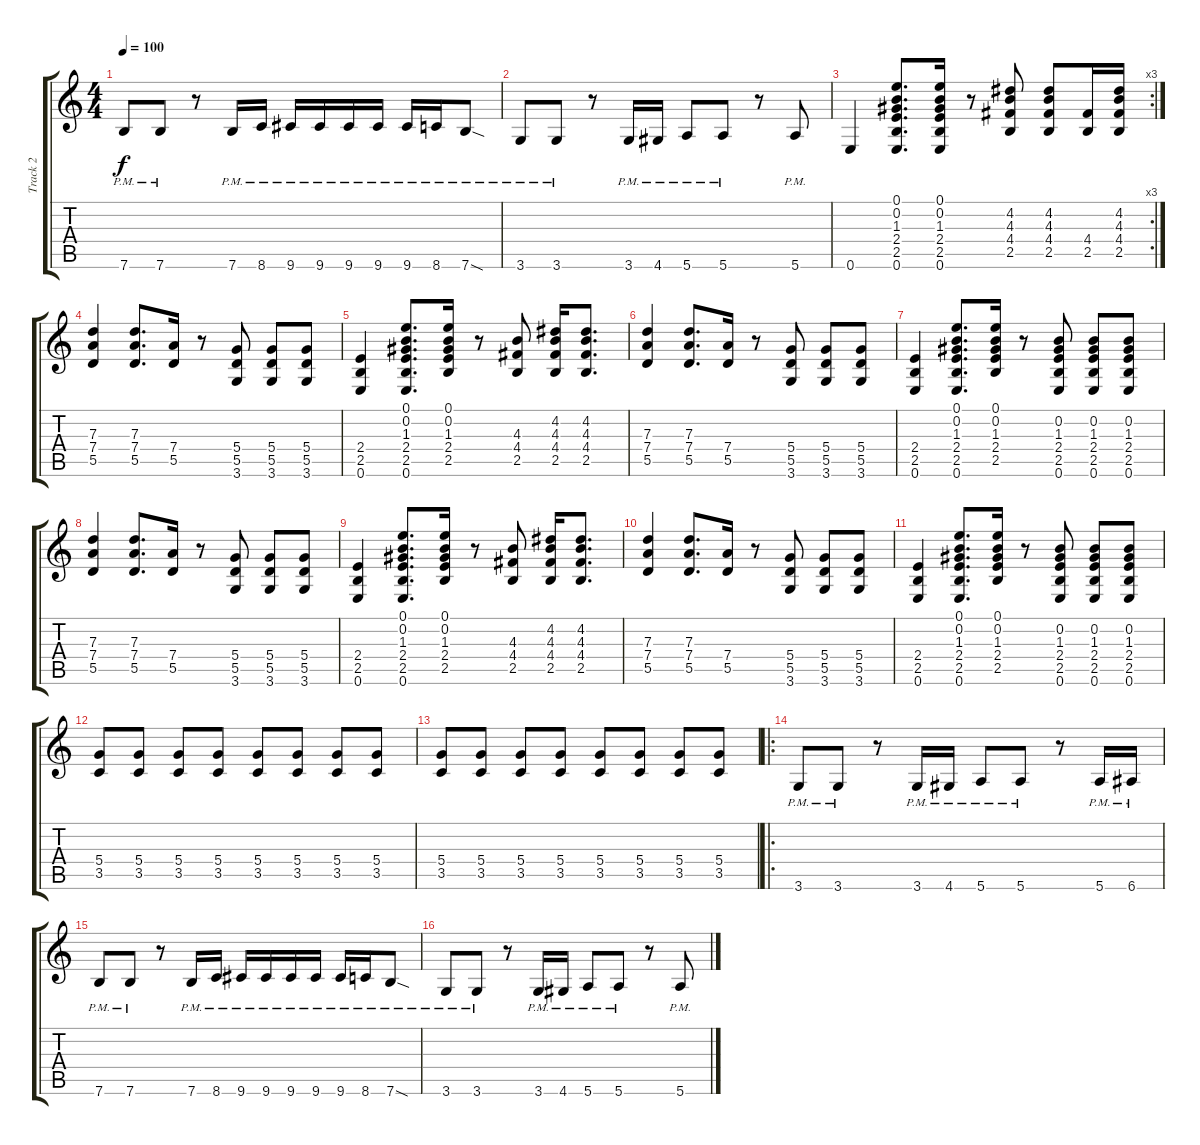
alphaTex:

\track ("Track 2" "Track 2") {instrument overdrivenguitar}
\staff {score tabs}
\tuning (E4 B3 G3 D3 A2 E2) {hide}
\ts (4 4)
\tempo 100
\clef g2
\ks c
7.6{pm}.8{dy f} 7.6{pm}.8 r.8 7.6{pm}.16 8.6{pm}.16 9.6{pm}.16 9.6{pm}.16 9.6{pm}.16 9.6{pm}.16 9.6{pm}.16 8.6{pm}.16 7.6{sod pm}.8 |
3.6{pm}.8 3.6{pm}.8 r.8 3.6{pm}.16 4.6{pm}.16 5.6{pm}.8 5.6{pm}.8 r.8 5.6{pm}.8 |
\rc 3
0.6.4 (0.1 0.2 1.3 2.4 2.5 0.6).8{d} (0.1 0.2 1.3 2.4 2.5 0.6).16 r.8 (4.2 4.3 4.4 2.5).8 (4.2 4.3 4.4 2.5).8 (4.4 2.5).16 (4.2 4.3 4.4 2.5).16 |
(7.3 7.4 5.5).4 (7.3 7.4 5.5).8{d} (7.4 5.5).16 r.8 (5.4 5.5 3.6).8 (5.4 5.5 3.6).8 (5.4 5.5 3.6).8 |
(2.4 2.5 0.6).4 (0.1 0.2 1.3 2.4 2.5 0.6).8{d} (0.1 0.2 1.3 2.4 2.5).16 r.8 (4.3 4.4 2.5).8 (4.2 4.3 4.4 2.5).16 (4.2 4.3 4.4 2.5).8{d} |
(7.3 7.4 5.5).4 (7.3 7.4 5.5).8{d} (7.4 5.5).16 r.8 (5.4 5.5 3.6).8 (5.4 5.5 3.6).8 (5.4 5.5 3.6).8 |
(2.4 2.5 0.6).4 (0.1 0.2 1.3 2.4 2.5 0.6).8{d} (0.1 0.2 1.3 2.4 2.5).16 r.8 (0.2 1.3 2.4 2.5 0.6).8 (0.2 1.3 2.4 2.5 0.6).8 (0.2 1.3 2.4 2.5 0.6).8 |
(7.3 7.4 5.5).4 (7.3 7.4 5.5).8{d} (7.4 5.5).16 r.8 (5.4 5.5 3.6).8 (5.4 5.5 3.6).8 (5.4 5.5 3.6).8 |
(2.4 2.5 0.6).4 (0.1 0.2 1.3 2.4 2.5 0.6).8{d} (0.1 0.2 1.3 2.4 2.5).16 r.8 (4.3 4.4 2.5).8 (4.2 4.3 4.4 2.5).16 (4.2 4.3 4.4 2.5).8{d} |
(7.3 7.4 5.5).4 (7.3 7.4 5.5).8{d} (7.4 5.5).16 r.8 (5.4 5.5 3.6).8 (5.4 5.5 3.6).8 (5.4 5.5 3.6).8 |
(2.4 2.5 0.6).4 (0.1 0.2 1.3 2.4 2.5 0.6).8{d} (0.1 0.2 1.3 2.4 2.5).16 r.8 (0.2 1.3 2.4 2.5 0.6).8 (0.2 1.3 2.4 2.5 0.6).8 (0.2 1.3 2.4 2.5 0.6).8 |
(5.4 3.5).8 (5.4 3.5).8 (5.4 3.5).8 (5.4 3.5).8 (5.4 3.5).8 (5.4 3.5).8 (5.4 3.5).8 (5.4 3.5).8 |
(5.4 3.5).8 (5.4 3.5).8 (5.4 3.5).8 (5.4 3.5).8 (5.4 3.5).8 (5.4 3.5).8 (5.4 3.5).8 (5.4 3.5).8 |
\ro
3.6{pm}.8 3.6{pm}.8 r.8 3.6{pm}.16 4.6{pm}.16 5.6{pm}.8 5.6{pm}.8 r.8 5.6{pm}.16 6.6{pm}.16 |
7.6{pm}.8 7.6{pm}.8 r.8 7.6{pm}.16 8.6{pm}.16 9.6{pm}.16 9.6{pm}.16 9.6{pm}.16 9.6{pm}.16 9.6{pm}.16 8.6{pm}.16 7.6{sod pm}.8 |
3.6{pm}.8 3.6{pm}.8 r.8 3.6{pm}.16 4.6{pm}.16 5.6{pm}.8 5.6{pm}.8 r.8 5.6{pm}.8
